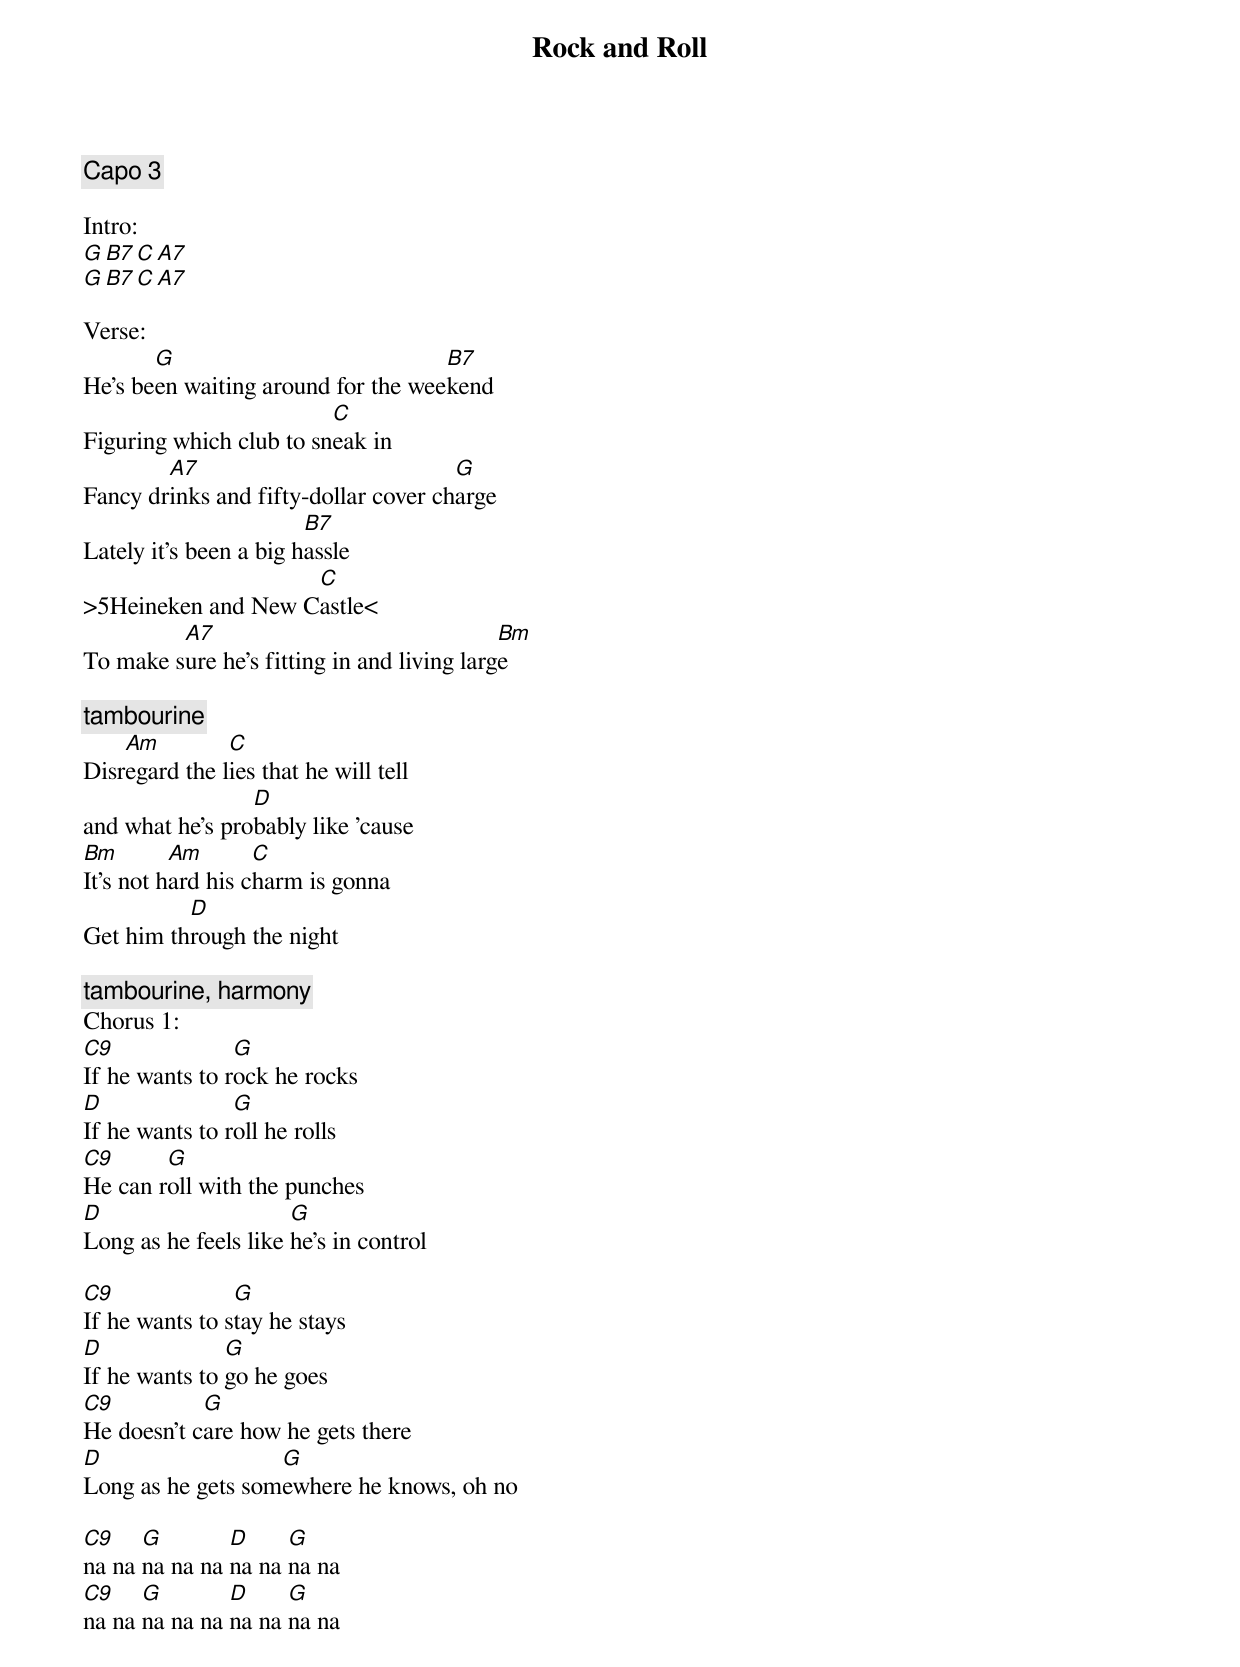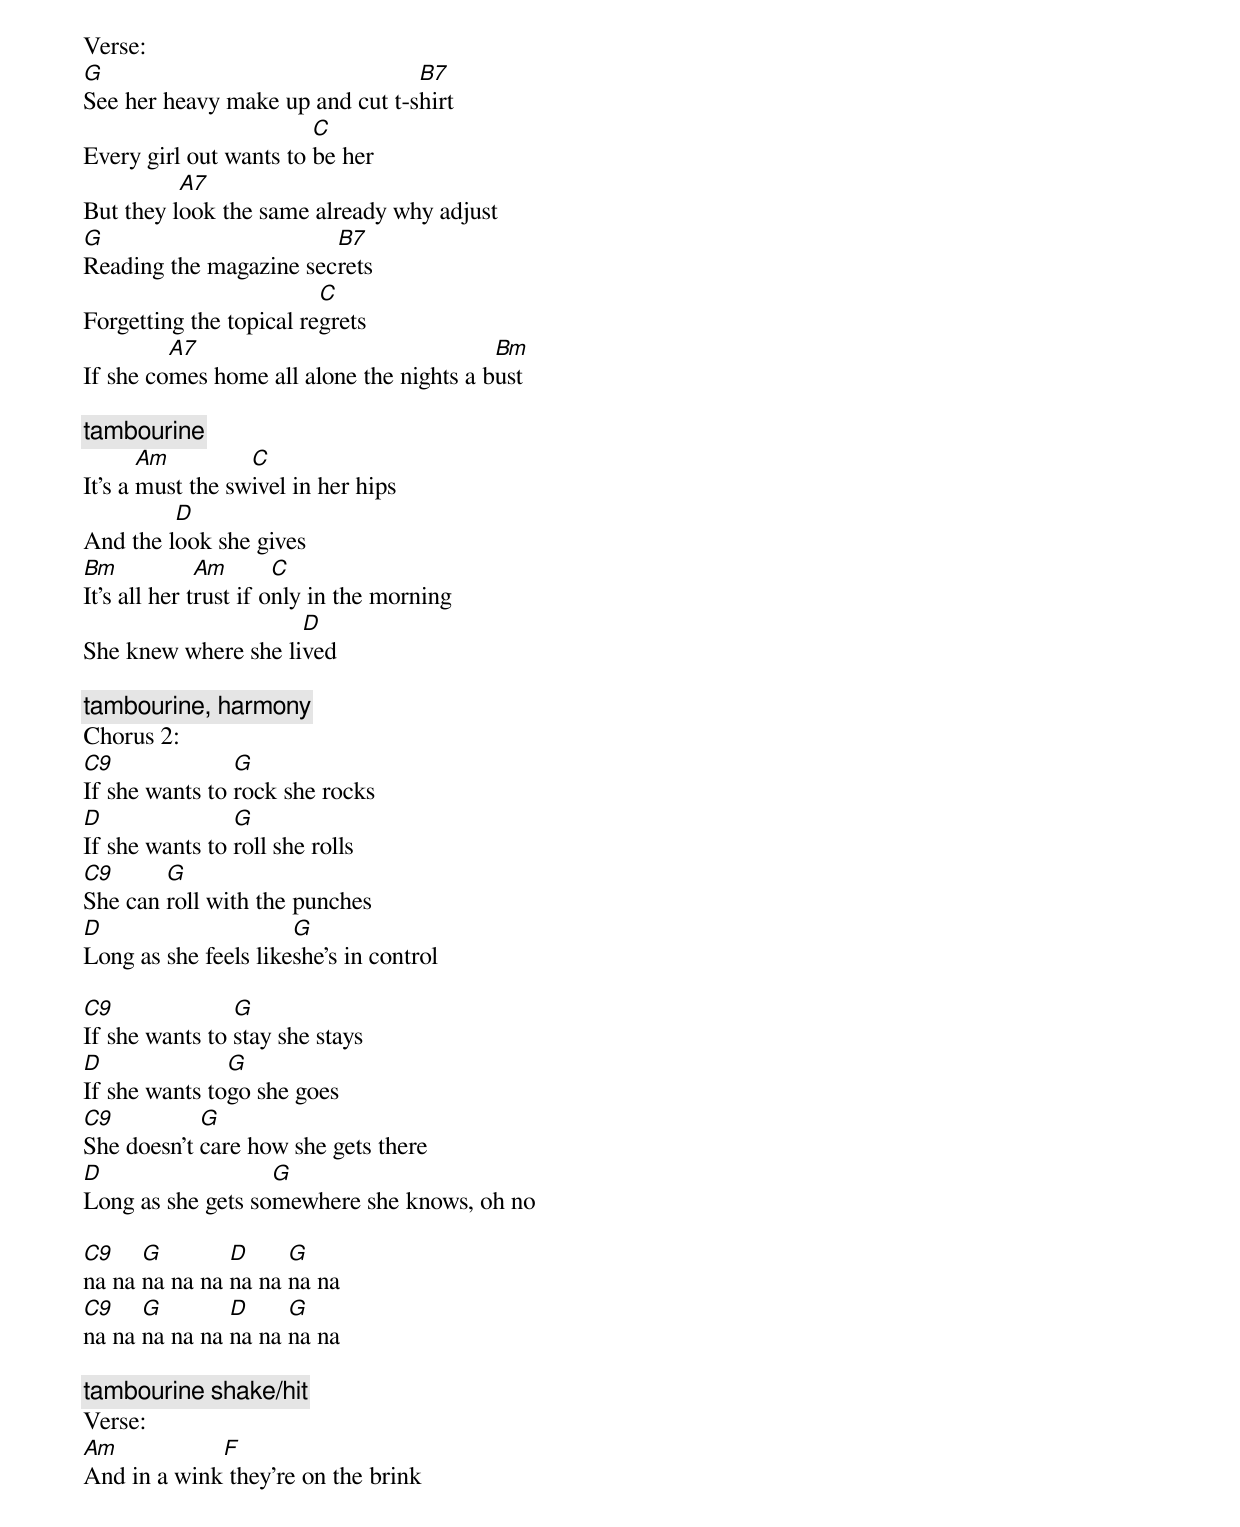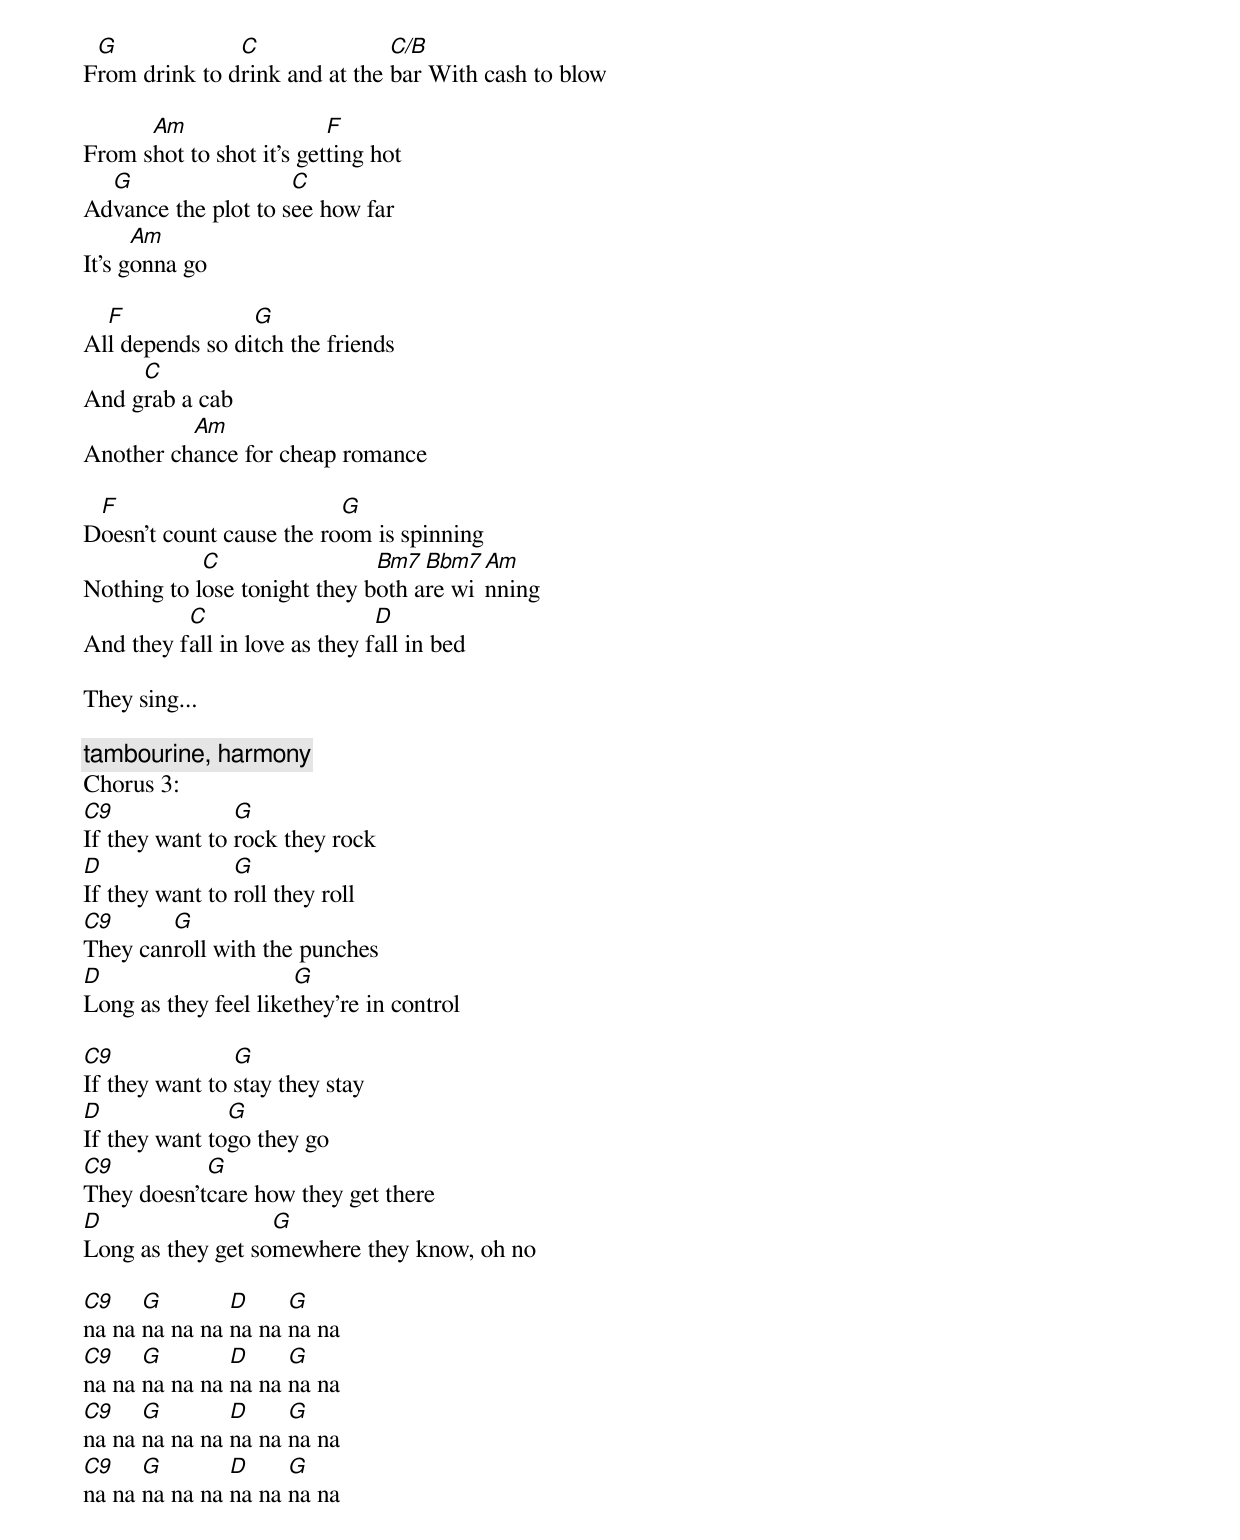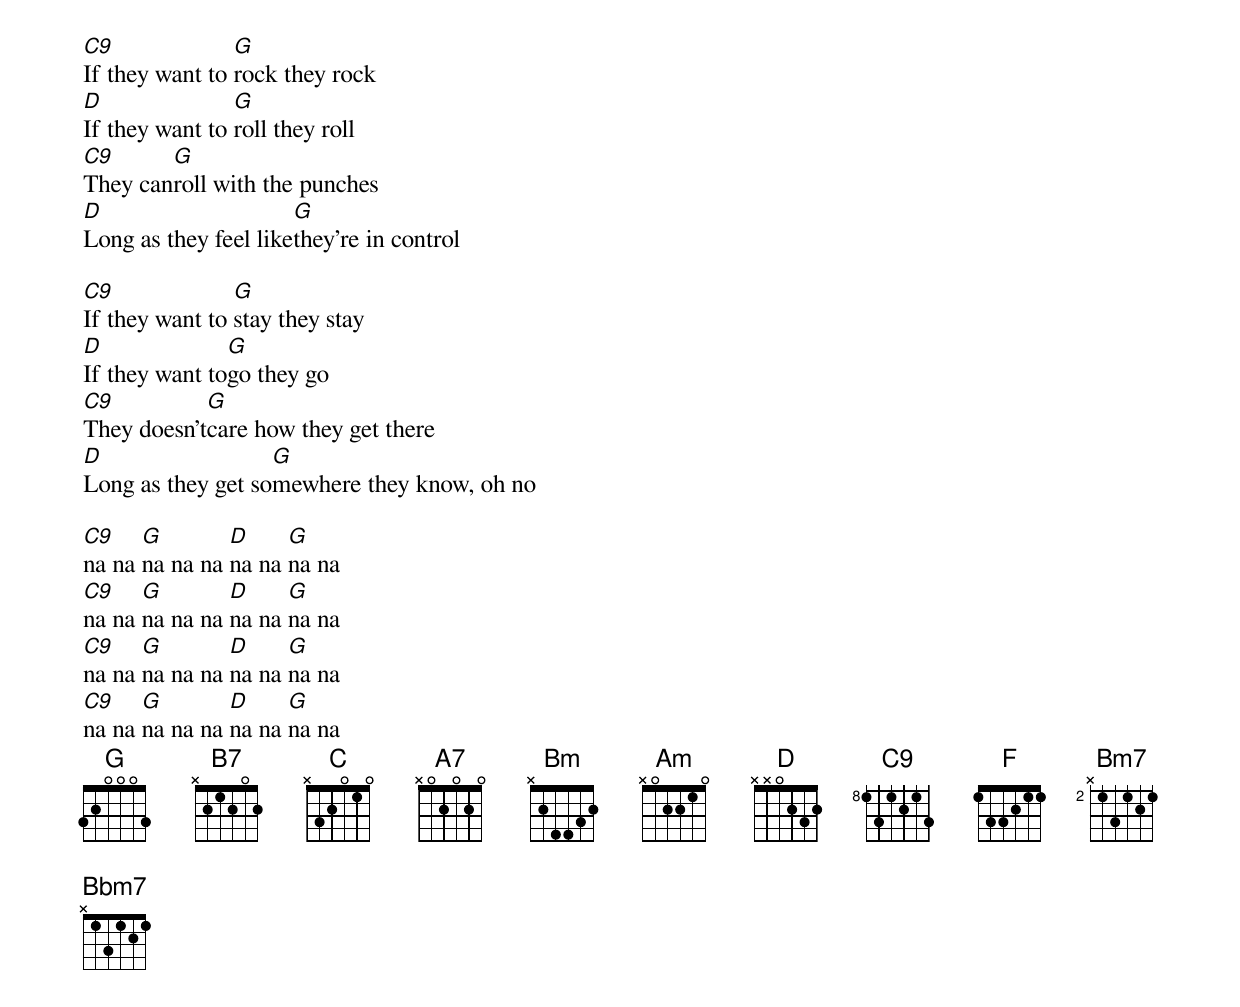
{title:Rock and Roll}
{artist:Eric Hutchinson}
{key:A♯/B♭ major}
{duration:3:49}
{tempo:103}
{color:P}

{comment: Capo 3}

Intro:
[G][B7][C][A7]
[G][B7][C][A7]

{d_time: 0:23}
Verse:
He’s be[G]en waiting around for the wee[B7]kend
Figuring which club to sn[C]eak in
Fancy dr[A7]inks and fifty-dollar cover ch[G]arge
Lately it’s been a big h[B7]assle
>5Heineken and New C[C]astle<
To make s[A7]ure he’s fitting in and living larg[Bm]e

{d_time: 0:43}
{c: tambourine}
Disr[Am]egard the l[C]ies that he will tell
and what he’s pro[D]bably like 'cause
[Bm]It's not h[Am]ard his c[C]harm is gonna
Get him th[D]rough the night

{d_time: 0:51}
{c: tambourine, harmony}
Chorus 1:
[C9]If he wants to r[G]ock he rocks
[D]If he wants to r[G]oll he rolls
[C9]He can r[G]oll with the punches
[D]Long as he feels like [G]he’s in control

[C9]If he wants to s[G]tay he stays
[D]If he wants to [G]go he goes
[C9]He doesn’t c[G]are how he gets there
[D]Long as he gets som[G]ewhere he knows, oh no

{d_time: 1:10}
[C9]na na [G]na na na [D]na na [G]na na
[C9]na na [G]na na na [D]na na [G]na na

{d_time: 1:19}
Verse:
[G]See her heavy make up and cut t-s[B7]hirt
Every girl out wants to [C]be her
But they l[A7]ook the same already why adjust
[G]Reading the magazine sec[B7]rets
Forgetting the topical re[C]grets
If she co[A7]mes home all alone the nights a b[Bm]ust

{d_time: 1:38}
{c: tambourine}
It’s a [Am]must the sw[C]ivel in her hips
And the l[D]ook she gives
[Bm]It’s all her t[Am]rust if o[C]nly in the morning
She knew where she li[D]ved

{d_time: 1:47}
{c: tambourine, harmony}
Chorus 2:
[C9]If she wants to [G]rock she rocks
[D]If she wants to [G]roll she rolls
[C9]She can [G]roll with the punches
[D]Long as she feels like[G]she’s in control

[C9]If she wants to [G]stay she stays
[D]If she wants to[G]go she goes
[C9]She doesn’t [G]care how she gets there
[D]Long as she gets so[G]mewhere she knows, oh no

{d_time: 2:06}
[C9]na na [G]na na na [D]na na [G]na na
[C9]na na [G]na na na [D]na na [G]na na

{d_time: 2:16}
{c: tambourine shake/hit}
Verse:
[Am]And in a wink[F] they’re on the brink
F[G]rom drink to d[C]rink and at the [C/B]bar With cash to blow

From s[Am]hot to shot it’s get[F]ting hot
Ad[G]vance the plot to s[C]ee how far
It’s g[Am]onna go

Al[F]l depends so di[G]tch the friends
And g[C]rab a cab
Another ch[Am]ance for cheap romance

D[F]oesn’t count cause the ro[G]om is spinning
Nothing to l[C]ose tonight they b[Bm7]oth a[Bbm7]re wi[Am]nning
And they f[C]all in love as they f[D]all in bed

They sing...

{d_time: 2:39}
{c: tambourine, harmony}
Chorus 3:
[C9]If they want to [G]rock they rock
[D]If they want to [G]roll they roll
[C9]They can[G]roll with the punches
[D]Long as they feel like[G]they’re in control

[C9]If they want to [G]stay they stay
[D]If they want to[G]go they go
[C9]They doesn’t[G]care how they get there
[D]Long as they get so[G]mewhere they know, oh no

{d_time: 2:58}
[C9]na na [G]na na na [D]na na [G]na na
[C9]na na [G]na na na [D]na na [G]na na
[C9]na na [G]na na na [D]na na [G]na na
[C9]na na [G]na na na [D]na na [G]na na

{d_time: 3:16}
[C9]If they want to [G]rock they rock
[D]If they want to [G]roll they roll
[C9]They can[G]roll with the punches
[D]Long as they feel like[G]they’re in control

[C9]If they want to [G]stay they stay
[D]If they want to[G]go they go
[C9]They doesn’t[G]care how they get there
[D]Long as they get so[G]mewhere they know, oh no

[C9]na na [G]na na na [D]na na [G]na na
[C9]na na [G]na na na [D]na na [G]na na
[C9]na na [G]na na na [D]na na [G]na na
[C9]na na [G]na na na [D]na na [G]na na
